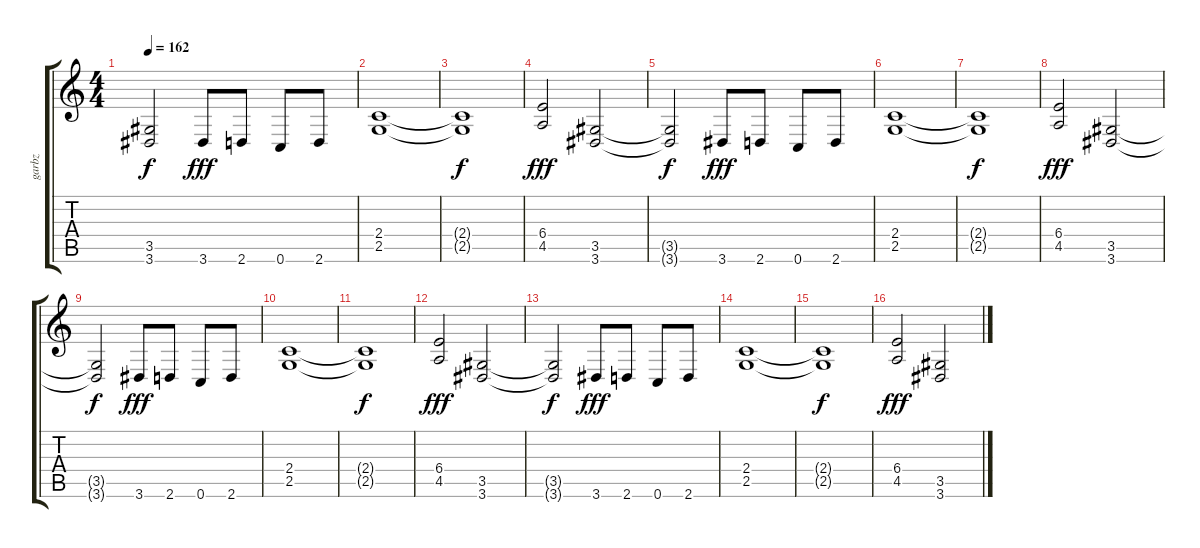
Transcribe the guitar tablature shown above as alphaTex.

\track ("garbz" "garbz") {instrument distortionguitar}
\staff {score tabs}
\tuning (C4 G3 Eb3 Bb2 F2 C2) {hide}
\ts (4 4)
\tempo 162
\clef g2
\ks c
(3.5{t} 3.6{t}).2{dy f} 3.6.8{dy fff} 2.6.8 0.6.8 2.6.8 |
(2.4 2.5).1 |
(2.4{t} 2.5{t}).1{dy f} |
(6.4 4.5).2{dy fff} (3.5 3.6).2 |
(3.5{t} 3.6{t}).2{dy f} 3.6.8{dy fff} 2.6.8 0.6.8 2.6.8 |
(2.4 2.5).1 |
(2.4{t} 2.5{t}).1{dy f} |
(6.4 4.5).2{dy fff} (3.5 3.6).2 |
(3.5{t} 3.6{t}).2{dy f} 3.6.8{dy fff} 2.6.8 0.6.8 2.6.8 |
(2.4 2.5).1 |
(2.4{t} 2.5{t}).1{dy f} |
(6.4 4.5).2{dy fff} (3.5 3.6).2 |
(3.5{t} 3.6{t}).2{dy f} 3.6.8{dy fff} 2.6.8 0.6.8 2.6.8 |
(2.4 2.5).1 |
(2.4{t} 2.5{t}).1{dy f} |
(6.4 4.5).2{dy fff} (3.5 3.6).2
